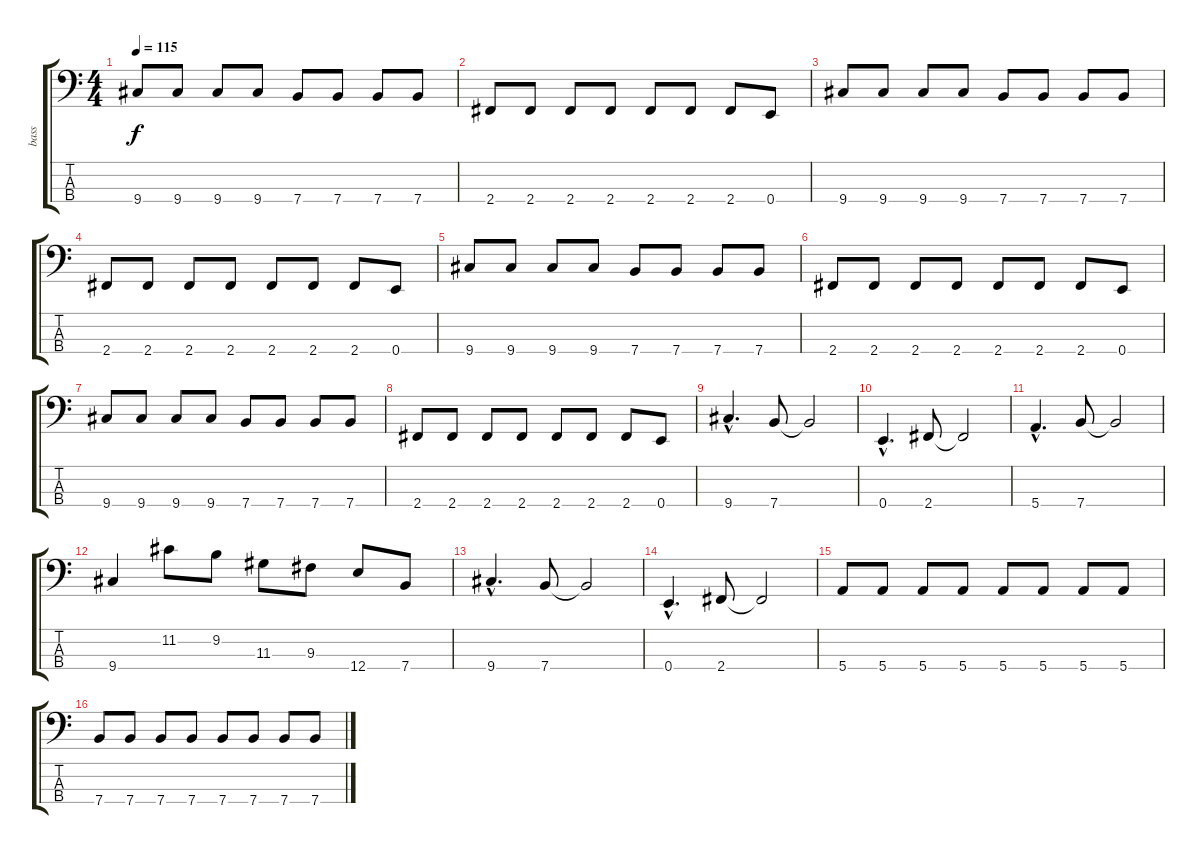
\track ("bass" "bass") {instrument synthbass2}
\staff {score tabs}
\tuning (G2 D2 A1 E1) {hide}
\ts (4 4)
\tempo 115
\clef f4
\ks c
9.4.8{dy f} 9.4.8 9.4.8 9.4.8 7.4.8 7.4.8 7.4.8 7.4.8 |
2.4.8 2.4.8 2.4.8 2.4.8 2.4.8 2.4.8 2.4.8 0.4.8 |
9.4.8 9.4.8 9.4.8 9.4.8 7.4.8 7.4.8 7.4.8 7.4.8 |
2.4.8 2.4.8 2.4.8 2.4.8 2.4.8 2.4.8 2.4.8 0.4.8 |
9.4.8 9.4.8 9.4.8 9.4.8 7.4.8 7.4.8 7.4.8 7.4.8 |
2.4.8 2.4.8 2.4.8 2.4.8 2.4.8 2.4.8 2.4.8 0.4.8 |
9.4.8 9.4.8 9.4.8 9.4.8 7.4.8 7.4.8 7.4.8 7.4.8 |
2.4.8 2.4.8 2.4.8 2.4.8 2.4.8 2.4.8 2.4.8 0.4.8 |
9.4{hac}.4{d} 7.4.8 7.4{t}.2 |
0.4{hac}.4{d} 2.4.8 2.4{t}.2 |
5.4{hac}.4{d} 7.4.8 7.4{t}.2 |
9.4.4 11.2.8 9.2.8 11.3.8 9.3.8 12.4.8 7.4.8 |
9.4{hac}.4{d} 7.4.8 7.4{t}.2 |
0.4{hac}.4{d} 2.4.8 2.4{t}.2 |
5.4.8 5.4.8 5.4.8 5.4.8 5.4.8 5.4.8 5.4.8 5.4.8 |
7.4.8 7.4.8 7.4.8 7.4.8 7.4.8 7.4.8 7.4.8 7.4.8
